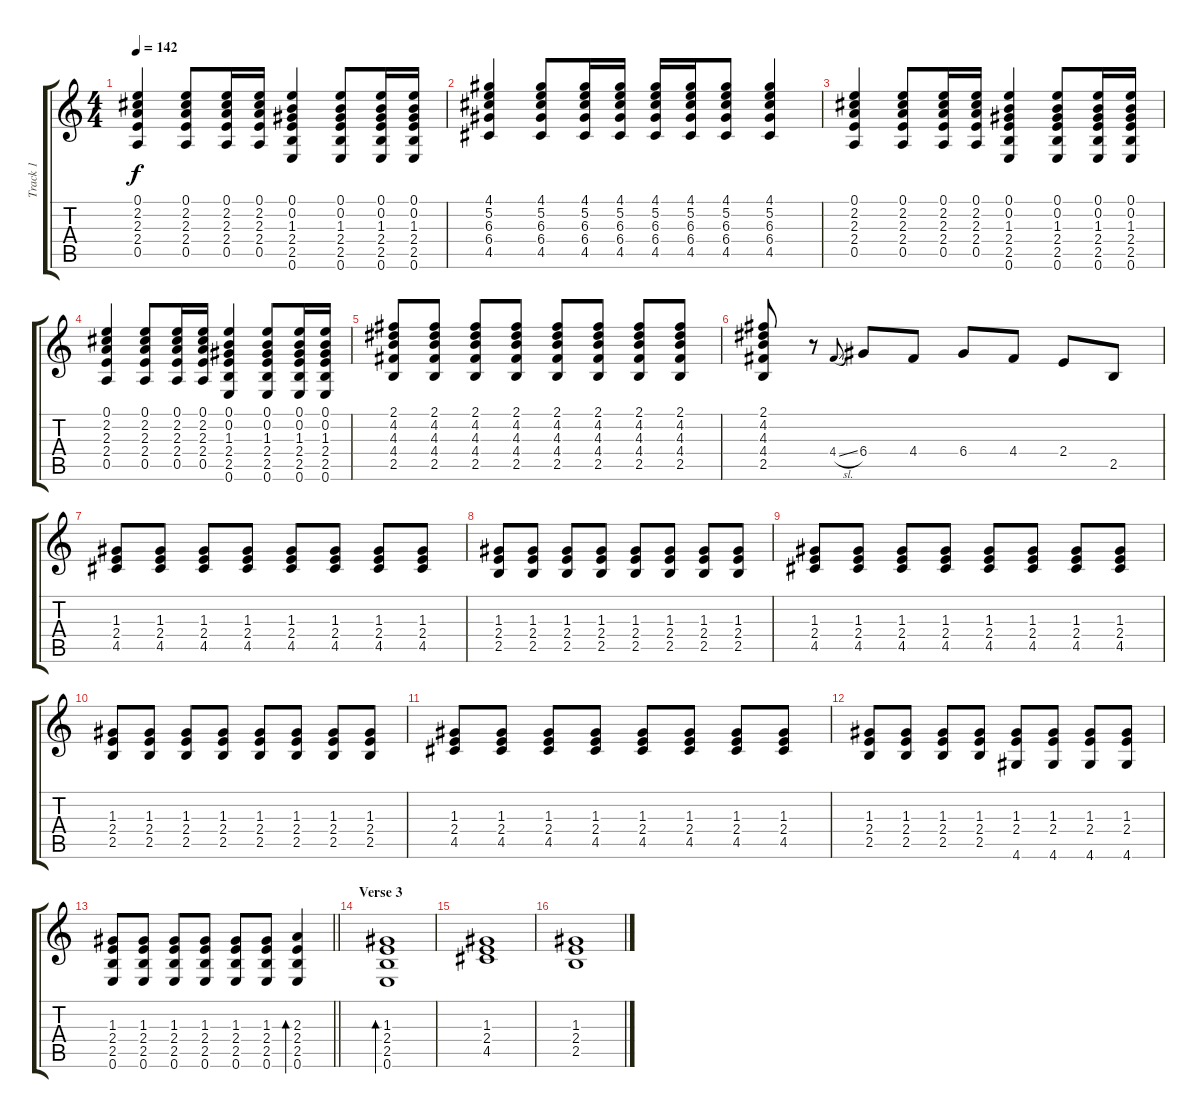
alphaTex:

\track ("Track 1" "Track 1") {instrument acousticguitarsteel}
\staff {score tabs}
\tuning (E4 B3 G3 D3 A2 E2) {hide}
\ts (4 4)
\tempo 142
\clef g2
\ks c
(0.1 2.2 2.3 2.4 0.5).4{dy f} (0.1 2.2 2.3 2.4 0.5).8 (0.1 2.2 2.3 2.4 0.5).16 (0.1 2.2 2.3 2.4 0.5).16 (0.1 0.2 1.3 2.4 2.5 0.6).4 (0.1 0.2 1.3 2.4 2.5 0.6).8 (0.1 0.2 1.3 2.4 2.5 0.6).16 (0.1 0.2 1.3 2.4 2.5 0.6).16 |
(4.1 5.2 6.3 6.4 4.5).4 (4.1 5.2 6.3 6.4 4.5).8 (4.1 5.2 6.3 6.4 4.5).16 (4.1 5.2 6.3 6.4 4.5).16 (4.1 5.2 6.3 6.4 4.5).16 (4.1 5.2 6.3 6.4 4.5).16 (4.1 5.2 6.3 6.4 4.5).8 (4.1 5.2 6.3 6.4 4.5).4 |
(0.1 2.2 2.3 2.4 0.5).4 (0.1 2.2 2.3 2.4 0.5).8 (0.1 2.2 2.3 2.4 0.5).16 (0.1 2.2 2.3 2.4 0.5).16 (0.1 0.2 1.3 2.4 2.5 0.6).4 (0.1 0.2 1.3 2.4 2.5 0.6).8 (0.1 0.2 1.3 2.4 2.5 0.6).16 (0.1 0.2 1.3 2.4 2.5 0.6).16 |
(0.1 2.2 2.3 2.4 0.5).4 (0.1 2.2 2.3 2.4 0.5).8 (0.1 2.2 2.3 2.4 0.5).16 (0.1 2.2 2.3 2.4 0.5).16 (0.1 0.2 1.3 2.4 2.5 0.6).4 (0.1 0.2 1.3 2.4 2.5 0.6).8 (0.1 0.2 1.3 2.4 2.5 0.6).16 (0.1 0.2 1.3 2.4 2.5 0.6).16 |
(2.1 4.2 4.3 4.4 2.5).8 (2.1 4.2 4.3 4.4 2.5).8 (2.1 4.2 4.3 4.4 2.5).8 (2.1 4.2 4.3 4.4 2.5).8 (2.1 4.2 4.3 4.4 2.5).8 (2.1 4.2 4.3 4.4 2.5).8 (2.1 4.2 4.3 4.4 2.5).8 (2.1 4.2 4.3 4.4 2.5).8 |
(2.1 4.2 4.3 4.4 2.5).8 r.8 4.4{sl}.8{gr onbeat} 6.4.8 4.4.8 6.4.8 4.4.8 2.4.8 2.5.8 |
(1.3 2.4 4.5).8 (1.3 2.4 4.5).8 (1.3 2.4 4.5).8 (1.3 2.4 4.5).8 (1.3 2.4 4.5).8 (1.3 2.4 4.5).8 (1.3 2.4 4.5).8 (1.3 2.4 4.5).8 |
(1.3 2.4 2.5).8 (1.3 2.4 2.5).8 (1.3 2.4 2.5).8 (1.3 2.4 2.5).8 (1.3 2.4 2.5).8 (1.3 2.4 2.5).8 (1.3 2.4 2.5).8 (1.3 2.4 2.5).8 |
(1.3 2.4 4.5).8 (1.3 2.4 4.5).8 (1.3 2.4 4.5).8 (1.3 2.4 4.5).8 (1.3 2.4 4.5).8 (1.3 2.4 4.5).8 (1.3 2.4 4.5).8 (1.3 2.4 4.5).8 |
(1.3 2.4 2.5).8 (1.3 2.4 2.5).8 (1.3 2.4 2.5).8 (1.3 2.4 2.5).8 (1.3 2.4 2.5).8 (1.3 2.4 2.5).8 (1.3 2.4 2.5).8 (1.3 2.4 2.5).8 |
(1.3 2.4 4.5).8 (1.3 2.4 4.5).8 (1.3 2.4 4.5).8 (1.3 2.4 4.5).8 (1.3 2.4 4.5).8 (1.3 2.4 4.5).8 (1.3 2.4 4.5).8 (1.3 2.4 4.5).8 |
(1.3 2.4 2.5).8 (1.3 2.4 2.5).8 (1.3 2.4 2.5).8 (1.3 2.4 2.5).8 (1.3 2.4 4.6).8 (1.3 2.4 4.6).8 (1.3 2.4 4.6).8 (1.3 2.4 4.6).8 |
\barLineRight lightlight
(1.3 2.4 2.5 0.6).8 (1.3 2.4 2.5 0.6).8 (1.3 2.4 2.5 0.6).8 (1.3 2.4 2.5 0.6).8 (1.3 2.4 2.5 0.6).8 (1.3 2.4 2.5 0.6).8 (2.3 2.4 2.5 0.6).4{bd 120} |
\section ("" "Verse 3")
(1.3 2.4 2.5 0.6).1{bd 120} |
(1.3 2.4 4.5).1 |
(1.3 2.4 2.5).1
